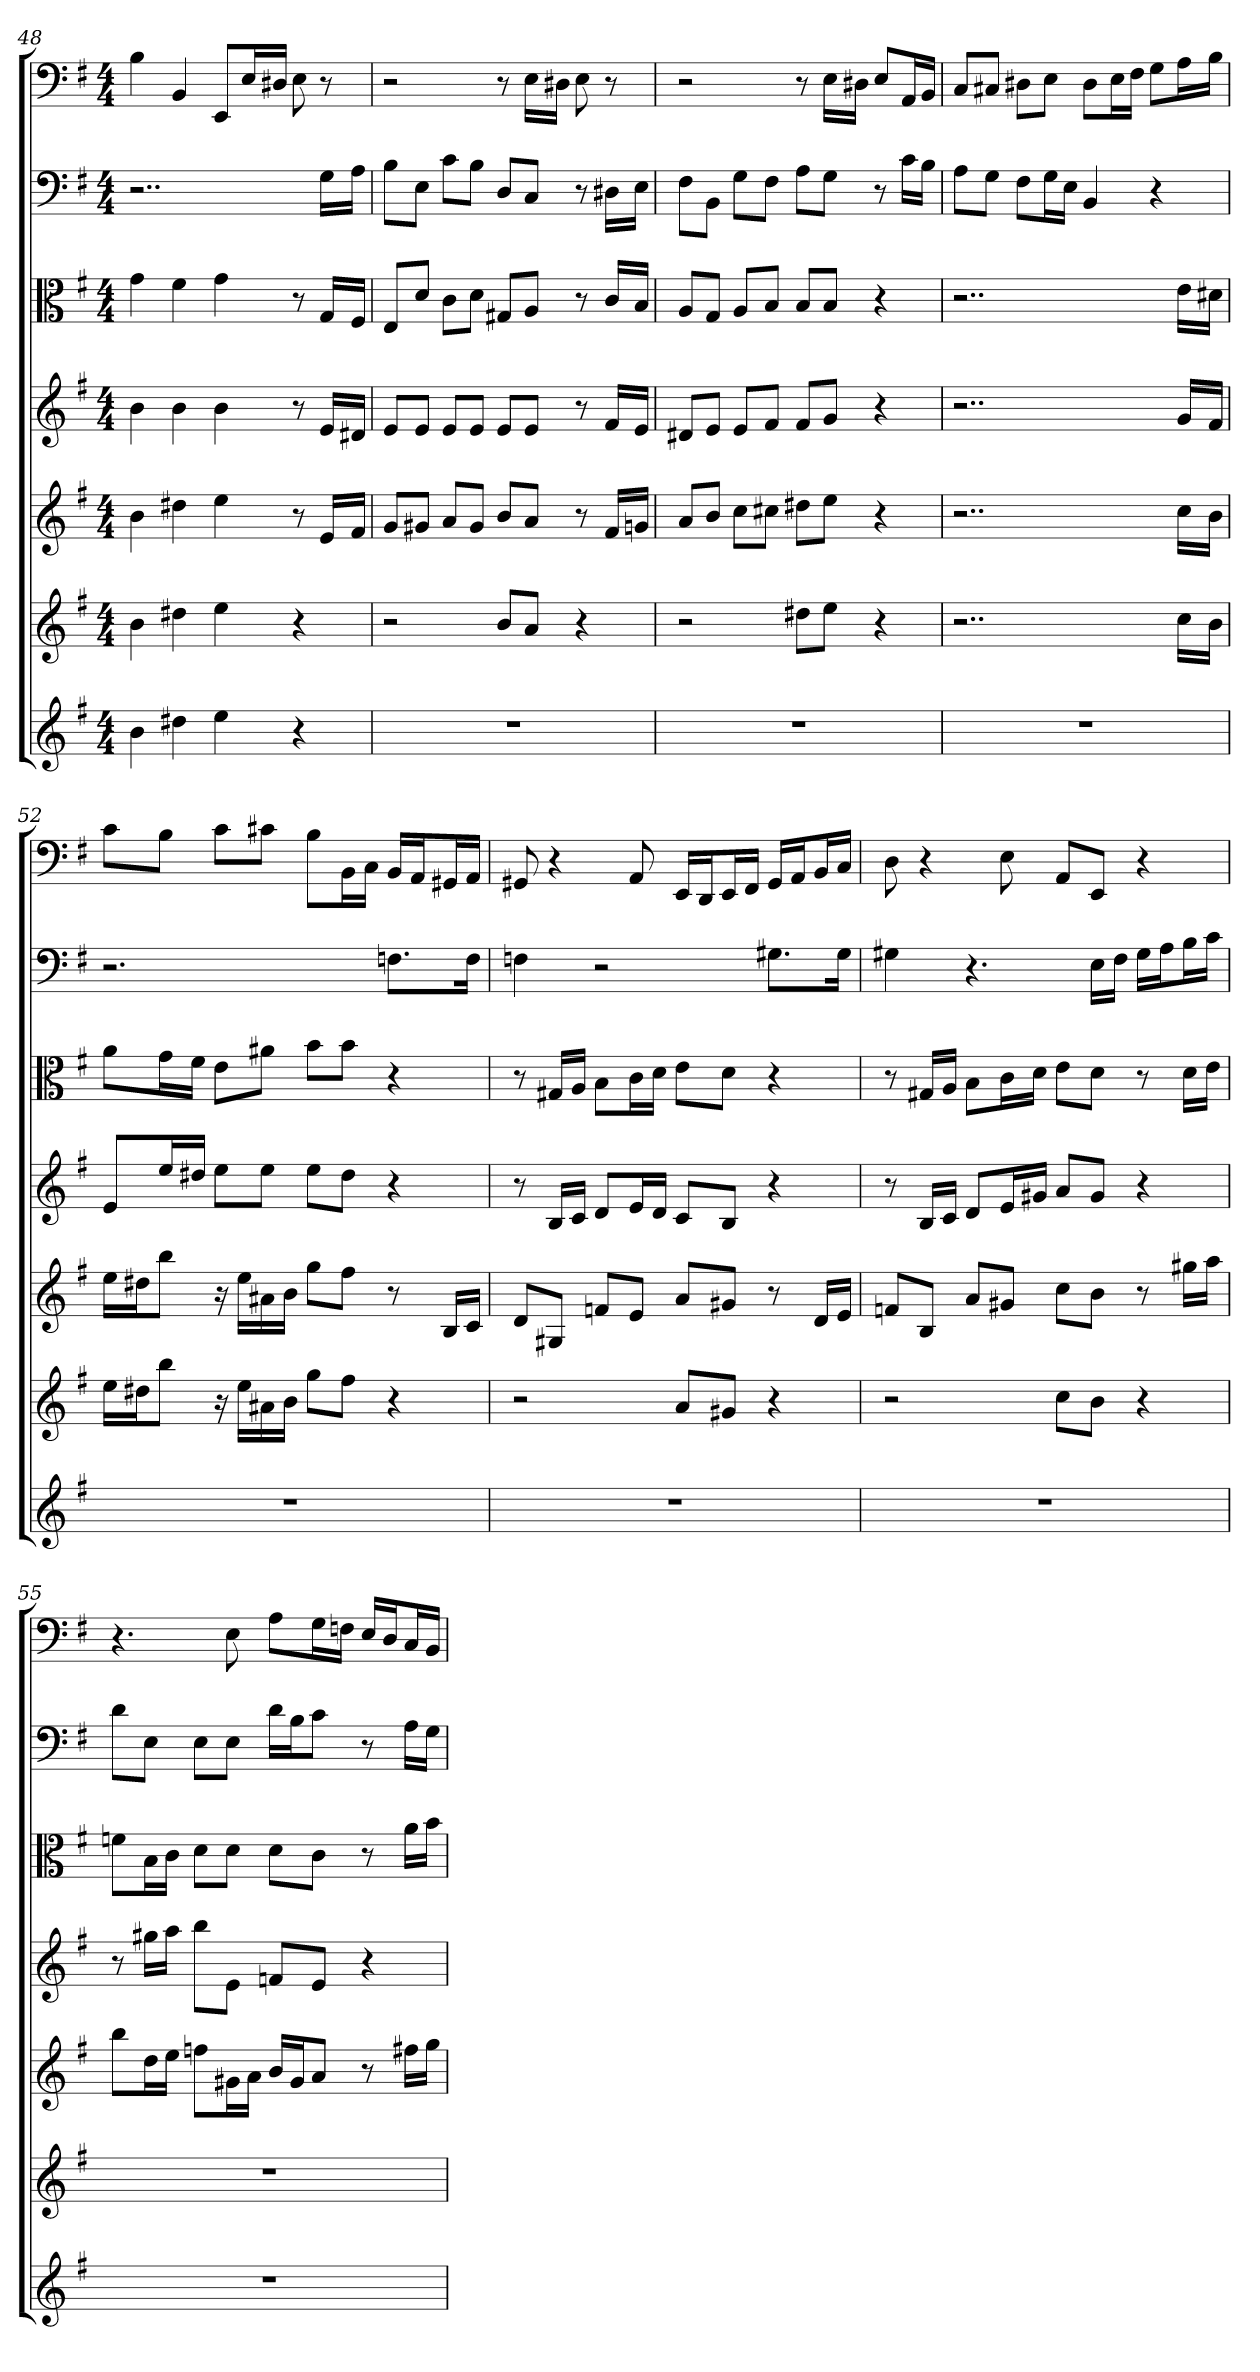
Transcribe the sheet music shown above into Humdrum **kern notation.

**kern	**kern	**kern	**kern	**kern	**kern	**kern
*part7	*part6	*part5	*part4	*part3	*part2	*part1
*staff7	*staff6	*staff5	*staff4	*staff3	*staff2	*staff1
*	*	*	*	*clefC3	*clefF4	*clefF4
*k[f#]	*k[f#]	*k[f#]	*k[f#]	*k[f#]	*k[f#]	*k[f#]
*e:	*e:	*e:	*e:	*e:	*e:	*e:
*M4/4	*M4/4	*M4/4	*M4/4	*M4/4	*M4/4	*M4/4
=48	=48	=48	=48	=48	=48	=48
4b	4b	4b	4b	4g	2..r	4B
4dd#X	4dd#X	4dd#X	4b	4f#	.	4BB
4ee	4ee	4ee	4b	4g	.	8EE/L
.	.	.	.	.	.	16E/L
.	.	.	.	.	.	16D#X/JJ
4r	4r	8r	8r	8r	.	8E
.	.	16eLL	16eLL	16G/LL	16G\LL	8r
.	.	16f#JJ	16d#XJJ	16F#/JJ	16A\JJ	.
=49	=49	=49	=49	=49	=49	=49
1r	2r	8gL	8eL	8E/L	8B\L	2r
.	.	8g#XJ	8eJ	8d/J	8E\J	.
.	.	8aL	8eL	8c\L	8c\L	.
.	.	8g#J	8eJ	8d\J	8B\J	.
.	8bL	8bL	8eL	8G#X/L	8D/L	8r
.	8aJ	8aJ	8eJ	8A/J	8C/J	16E\LL
.	.	.	.	.	.	16D#X\JJ
.	4r	8r	8r	8r	8r	8E
.	.	16f#LL	16f#LL	16c/LL	16D#X\LL	8r
.	.	16gnJJ	16eJJ	16B/JJ	16E\JJ	.
=50	=50	=50	=50	=50	=50	=50
1r	2r	8aL	8d#XL	8A/L	8F#\L	2r
.	.	8bJ	8eJ	8G/J	8BB\J	.
.	.	8ccL	8eL	8A/L	8G\L	.
.	.	8cc#XJ	8f#J	8B/J	8F#\J	.
.	8dd#XL	8dd#XL	8f#L	8B/L	8A\L	8r
.	8eeJ	8eeJ	8gJ	8B/J	8G\J	16E\LL
.	.	.	.	.	.	16D#X\JJ
.	4r	4r	4r	4r	8r	8E/L
.	.	.	.	.	16c\LL	16AA/L
.	.	.	.	.	16B\JJ	16BB/JJ
=51	=51	=51	=51	=51	=51	=51
1r	2..r	2..r	2..r	2..r	8A\L	8C/L
.	.	.	.	.	8G\J	8C#X/J
.	.	.	.	.	8F#\L	8D#X\L
.	.	.	.	.	16G\L	8E\J
.	.	.	.	.	16E\JJ	.
.	.	.	.	.	4BB	8D#\L
.	.	.	.	.	.	16E\L
.	.	.	.	.	.	16F#\JJ
.	.	.	.	.	4r	8G\L
.	16ccLL	16ccLL	16gLL	16e\LL	.	16A\L
.	16bJJ	16bJJ	16f#JJ	16d#X\JJ	.	16B\JJ
=52	=52	=52	=52	=52	=52	=52
1r	16eeLL	16eeLL	8eL	8a\L	2.r	8c\L
.	16dd#XJ	16dd#XJ	.	.	.	.
.	8bbJ	8bbJ	16eeL	16g\L	.	8B\J
.	.	.	16dd#XJJ	16f#\JJ	.	.
.	16r	16r	8eeL	8e\L	.	8c\L
.	16eeLL	16eeLL	.	.	.	.
.	16a#X	16a#X	8eeJ	8a#X\J	.	8c#X\J
.	16bJJ	16bJJ	.	.	.	.
.	8ggL	8ggL	8eeL	8b\L	.	8B\L
.	8ff#J	8ff#J	8dd#J	8b\J	.	16BB\L
.	.	.	.	.	.	16C\JJ
.	4r	8r	4r	4r	8.Fn\L	16BB/LL
.	.	.	.	.	.	16AA/J
.	.	16BLL	.	.	.	16GG#X/L
.	.	16cJJ	.	.	16F\Jk	16AA/JJ
=53	=53	=53	=53	=53	=53	=53
1r	2r	8dL	8r	8r	4Fn	8GG#X
.	.	8G#XJ	16BLL	16G#X/LL	.	4r
.	.	.	16cJJ	16A/JJ	.	.
.	.	8fnL	8dL	8B\L	2r	.
.	.	8eJ	16eL	16c\L	.	8AA
.	.	.	16dJJ	16d\JJ	.	.
.	8aL	8aL	8cL	8e\L	.	16EE/LL
.	.	.	.	.	.	16DD/J
.	8g#XJ	8g#XJ	8BJ	8d\J	.	16EE/L
.	.	.	.	.	.	16FF#/JJ
.	4r	8r	4r	4r	8.G#X\L	16GG#/LL
.	.	.	.	.	.	16AA/J
.	.	16dLL	.	.	.	16BB/L
.	.	16eJJ	.	.	16G#\Jk	16C/JJ
=54	=54	=54	=54	=54	=54	=54
1r	2r	8fnL	8r	8r	4G#X	8D
.	.	8BJ	16BLL	16G#X/LL	.	4r
.	.	.	16cJJ	16A/JJ	.	.
.	.	8aL	8dL	8B\L	4.r	.
.	.	8g#XJ	16eL	16c\L	.	8E
.	.	.	16g#XJJ	16d\JJ	.	.
.	8ccL	8ccL	8aL	8e\L	.	8AA/L
.	8bJ	8bJ	8g#J	8d\J	16E\LL	8EE/J
.	.	.	.	.	16F#\JJ	.
.	4r	8r	4r	8r	16G#\LL	4r
.	.	.	.	.	16A\J	.
.	.	16gg#XLL	.	16d\LL	16B\L	.
.	.	16aaJJ	.	16e\JJ	16c\JJ	.
=55	=55	=55	=55	=55	=55	=55
1r	1r	8bbL	8r	8fn\L	8d\L	4.r
.	.	16ddL	16gg#XLL	16B\L	8E\J	.
.	.	16eeJJ	16aaJJ	16c\JJ	.	.
.	.	8ffnL	8bbL	8d\L	8E\L	.
.	.	16g#XL	8eJ	8d\J	8E\J	8E
.	.	16aJJ	.	.	.	.
.	.	16bLL	8fnL	8d\L	16d\LL	8A\L
.	.	16g#J	.	.	16B\J	.
.	.	8aJ	8eJ	8c\J	8c\J	16G\L
.	.	.	.	.	.	16Fn\JJ
.	.	8r	4r	8r	8r	16E/LL
.	.	.	.	.	.	16D/J
.	.	16ff#XLL	.	16a\LL	16A\LL	16C/L
.	.	16ggJJ	.	16b\JJ	16G\JJ	16BB/JJ
=	=	=	=	=	=	=
*-	*-	*-	*-	*-	*-	*-
